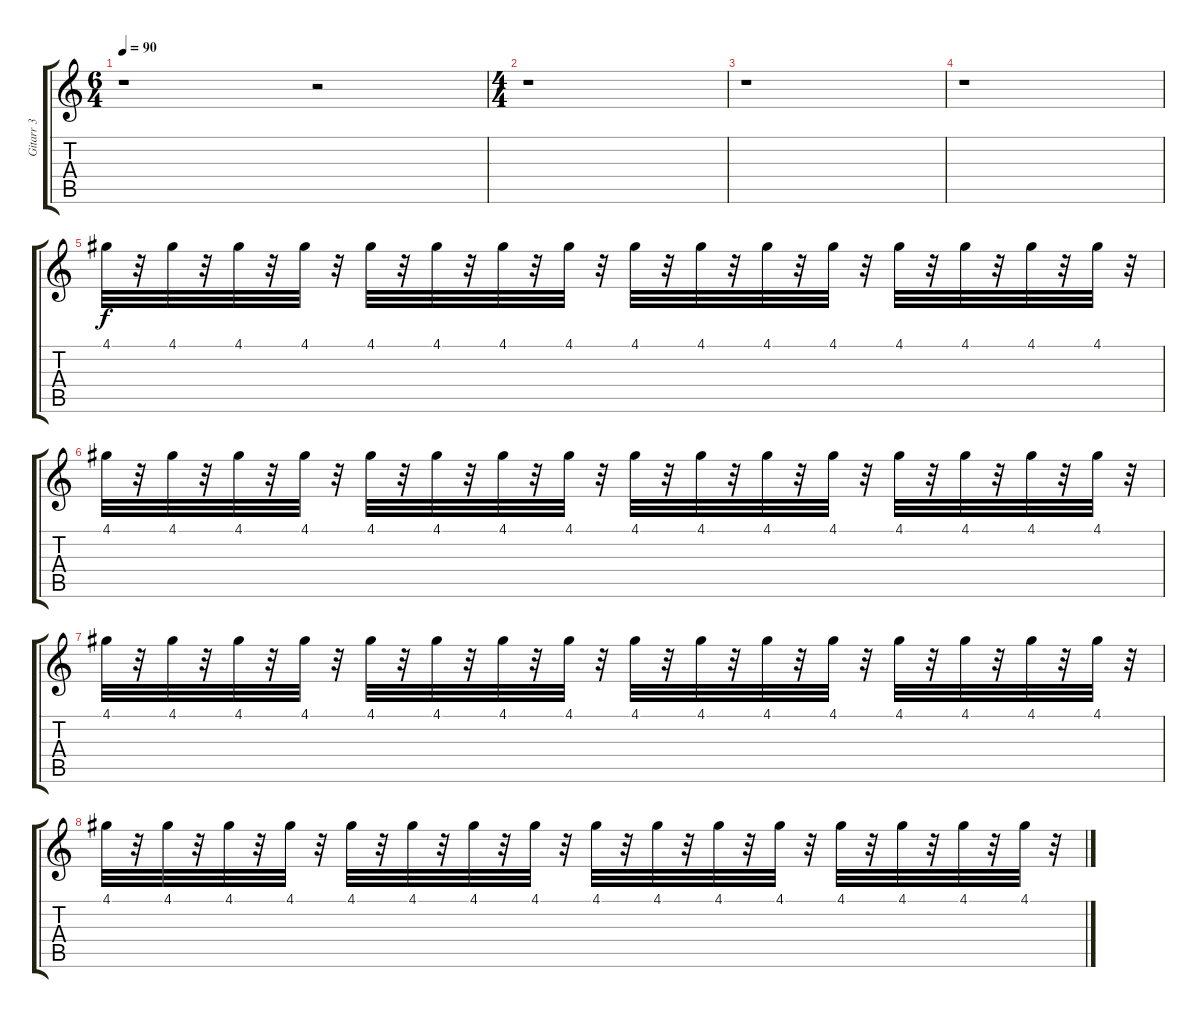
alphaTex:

\track ("Gitarr 3" "Gitarr 3") {instrument overdrivenguitar}
\staff {score tabs}
\tuning (E4 B3 G3 D3 A2 E2) {hide}
\ts (6 4)
\tempo 90
\clef g2
\ks c
r.1{dy f} r.2 |
\ts (4 4)
r.1 |
r.1 |
r.1 |
4.1.32 r.32 4.1.32 r.32 4.1.32 r.32 4.1.32 r.32 4.1.32 r.32 4.1.32 r.32 4.1.32 r.32 4.1.32 r.32 4.1.32 r.32 4.1.32 r.32 4.1.32 r.32 4.1.32 r.32 4.1.32 r.32 4.1.32 r.32 4.1.32 r.32 4.1.32 r.32 |
4.1.32 r.32 4.1.32 r.32 4.1.32 r.32 4.1.32 r.32 4.1.32 r.32 4.1.32 r.32 4.1.32 r.32 4.1.32 r.32 4.1.32 r.32 4.1.32 r.32 4.1.32 r.32 4.1.32 r.32 4.1.32 r.32 4.1.32 r.32 4.1.32 r.32 4.1.32 r.32 |
4.1.32 r.32 4.1.32 r.32 4.1.32 r.32 4.1.32 r.32 4.1.32 r.32 4.1.32 r.32 4.1.32 r.32 4.1.32 r.32 4.1.32 r.32 4.1.32 r.32 4.1.32 r.32 4.1.32 r.32 4.1.32 r.32 4.1.32 r.32 4.1.32 r.32 4.1.32 r.32 |
4.1.32 r.32 4.1.32 r.32 4.1.32 r.32 4.1.32 r.32 4.1.32 r.32 4.1.32 r.32 4.1.32 r.32 4.1.32 r.32 4.1.32 r.32 4.1.32 r.32 4.1.32 r.32 4.1.32 r.32 4.1.32 r.32 4.1.32 r.32 4.1.32 r.32 4.1.32 r.32
